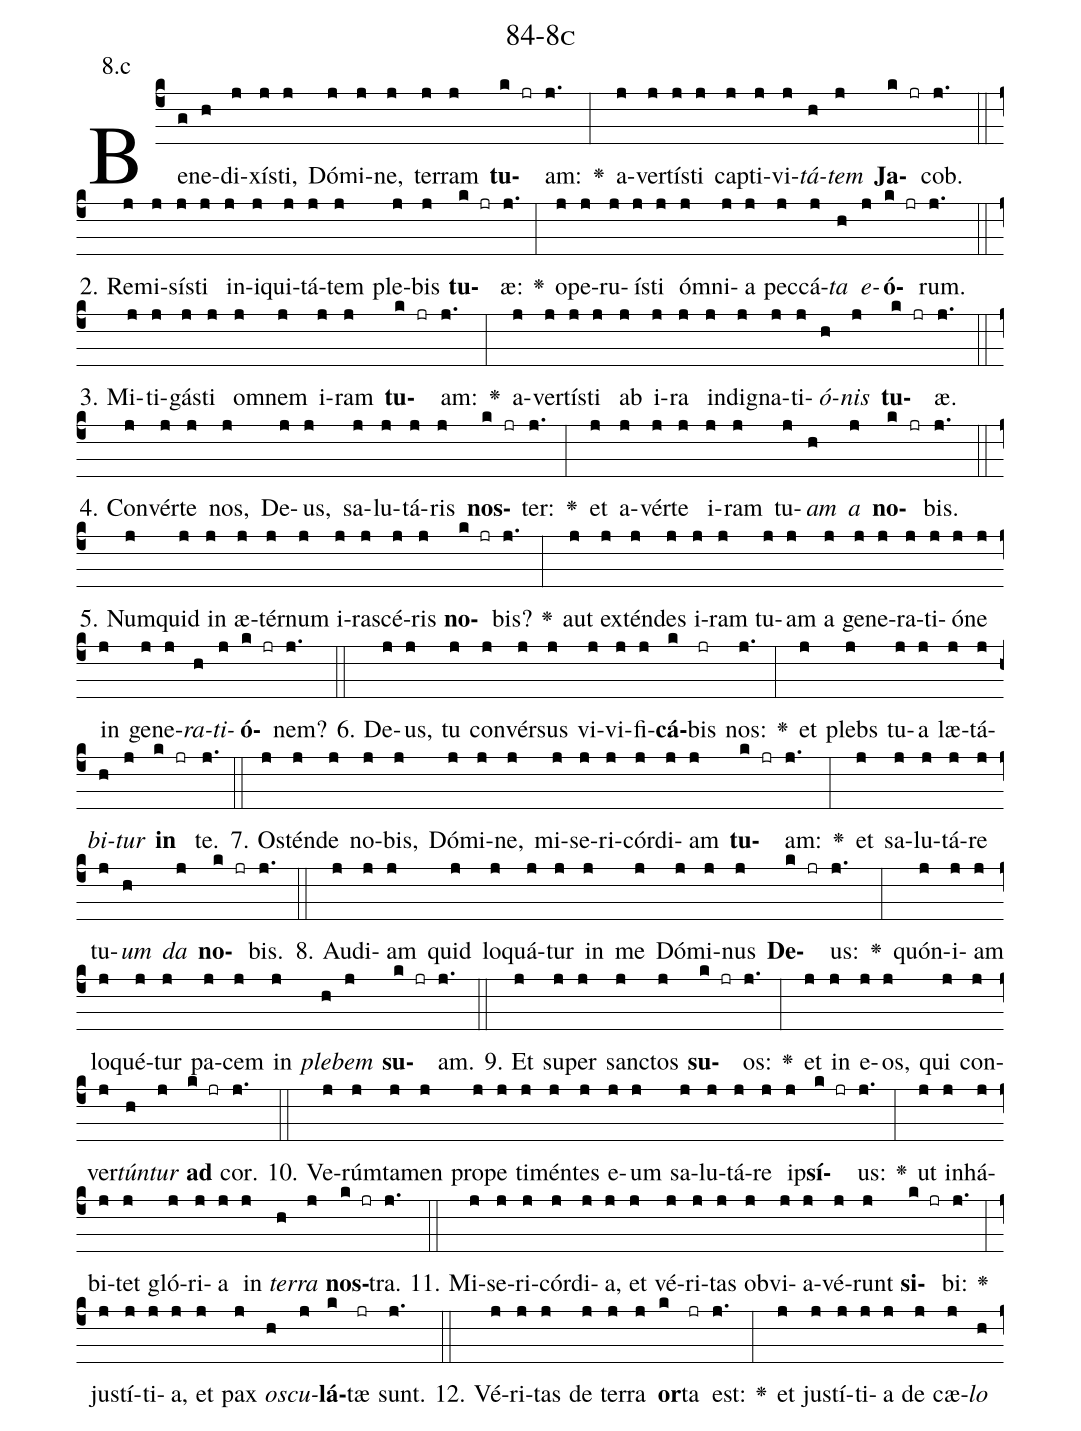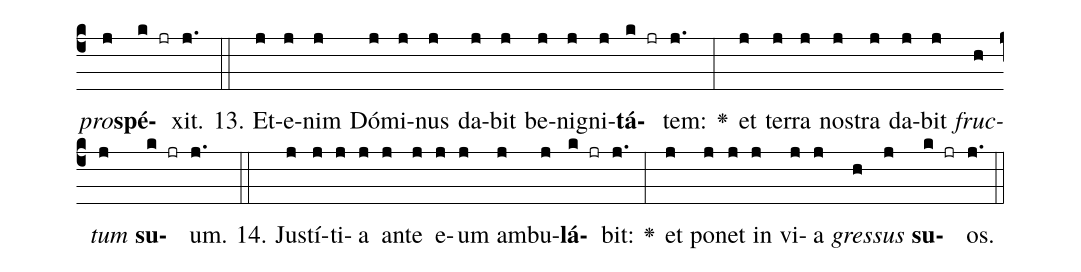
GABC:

name: 84-8c;
annotation: 8.c;
%%
(c4)Be(g)ne(h)di(j)xís(j)ti,(j) Dó(j)mi(j)ne,(j) ter(j)ram(j) <b>tu</b>(k jr)am:(j.) <v>\greheightstar</v>(:) a(j)ver(j)tís(j)ti(j) cap(j)ti(j)vi(j)<i>tá</i>(h)<i>tem</i>(j) <b>Ja</b>(k jr)cob.(j.) (::)
2. Re(j)mi(j)sís(j)ti(j) in(j)i(j)qui(j)tá(j)tem(j) ple(j)bis(j) <b>tu</b>(k jr)æ:(j.) <v>\greheightstar</v>(:) o(j)pe(j)ru(j)ís(j)ti(j) óm(j)ni(j)a(j) pec(j)cá(j)<i>ta</i>(h) <i>e</i>(j)<b>ó</b>(k jr)rum.(j.) (::)
3. Mi(j)ti(j)gás(j)ti(j) om(j)nem(j) i(j)ram(j) <b>tu</b>(k jr)am:(j.) <v>\greheightstar</v>(:) a(j)ver(j)tís(j)ti(j) ab(j) i(j)ra(j) in(j)di(j)gna(j)ti(j)<i>ó</i>(h)<i>nis</i>(j) <b>tu</b>(k jr)æ.(j.) (::)
4. Con(j)vér(j)te(j) nos,(j) De(j)us,(j) sa(j)lu(j)tá(j)ris(j) <b>nos</b>(k jr)ter:(j.) <v>\greheightstar</v>(:) et(j) a(j)vér(j)te(j) i(j)ram(j) tu(j)<i>am</i>(h) <i>a</i>(j) <b>no</b>(k jr)bis.(j.) (::)
5. Num(j)quid(j) in(j) æ(j)tér(j)num(j) i(j)ra(j)scé(j)ris(j) <b>no</b>(k jr)bis?(j.) <v>\greheightstar</v>(:) aut(j) ex(j)tén(j)des(j) i(j)ram(j) tu(j)am(j) a(j) ge(j)ne(j)ra(j)ti(j)ó(j)ne(j) in(j) ge(j)ne(j)<i>ra</i>(h)<i>ti</i>(j)<b>ó</b>(k jr)nem?(j.) (::)
6. De(j)us,(j) tu(j) con(j)vér(j)sus(j) vi(j)vi(j)fi(j)<b>cá</b>(k)bis(jr) nos:(j.) <v>\greheightstar</v>(:) et(j) plebs(j) tu(j)a(j) læ(j)tá(j)<i>bi</i>(h)<i>tur</i>(j) <b>in</b>(k jr) te.(j.) (::)
7. Os(j)tén(j)de(j) no(j)bis,(j) Dó(j)mi(j)ne,(j) mi(j)se(j)ri(j)cór(j)di(j)am(j) <b>tu</b>(k jr)am:(j.) <v>\greheightstar</v>(:) et(j) sa(j)lu(j)tá(j)re(j) tu(j)<i>um</i>(h) <i>da</i>(j) <b>no</b>(k jr)bis.(j.) (::)
8. Au(j)di(j)am(j) quid(j) lo(j)quá(j)tur(j) in(j) me(j) Dó(j)mi(j)nus(j) <b>De</b>(k jr)us:(j.) <v>\greheightstar</v>(:) quón(j)i(j)am(j) lo(j)qué(j)tur(j) pa(j)cem(j) in(j) <i>ple</i>(h)<i>bem</i>(j) <b>su</b>(k jr)am.(j.) (::)
9. Et(j) su(j)per(j) sanc(j)tos(j) <b>su</b>(k jr)os:(j.) <v>\greheightstar</v>(:) et(j) in(j) e(j)os,(j) qui(j) con(j)ver(j)<i>tún</i>(h)<i>tur</i>(j) <b>ad</b>(k jr) cor.(j.) (::)
10. Ve(j)rúm(j)ta(j)men(j) pro(j)pe(j) ti(j)mén(j)tes(j) e(j)um(j) sa(j)lu(j)tá(j)re(j) ip(j)<b>sí</b>(k jr)us:(j.) <v>\greheightstar</v>(:) ut(j) in(j)há(j)bi(j)tet(j) gló(j)ri(j)a(j) in(j) <i>ter</i>(h)<i>ra</i>(j) <b>nos</b>(k jr)tra.(j.) (::)
11. Mi(j)se(j)ri(j)cór(j)di(j)a,(j) et(j) vé(j)ri(j)tas(j) ob(j)vi(j)a(j)vé(j)runt(j) <b>si</b>(k jr)bi:(j.) <v>\greheightstar</v>(:) jus(j)tí(j)ti(j)a,(j) et(j) pax(j) <i>os</i>(h)<i>cu</i>(j)<b>lá</b>(k)tæ(jr) sunt.(j.) (::)
12. Vé(j)ri(j)tas(j) de(j) ter(j)ra(j) <b>or</b>(k)ta(jr) est:(j.) <v>\greheightstar</v>(:) et(j) jus(j)tí(j)ti(j)a(j) de(j) cæ(j)<i>lo</i>(h) <i>pro</i>(j)<b>spé</b>(k jr)xit.(j.) (::)
13. Et(j)e(j)nim(j) Dó(j)mi(j)nus(j) da(j)bit(j) be(j)ni(j)gni(j)<b>tá</b>(k jr)tem:(j.) <v>\greheightstar</v>(:) et(j) ter(j)ra(j) nos(j)tra(j) da(j)bit(j) <i>fruc</i>(h)<i>tum</i>(j) <b>su</b>(k jr)um.(j.) (::)
14. Jus(j)tí(j)ti(j)a(j) an(j)te(j) e(j)um(j) am(j)bu(j)<b>lá</b>(k jr)bit:(j.) <v>\greheightstar</v>(:) et(j) po(j)net(j) in(j) vi(j)a(j) <i>gres</i>(h)<i>sus</i>(j) <b>su</b>(k jr)os.(j.) (::)
